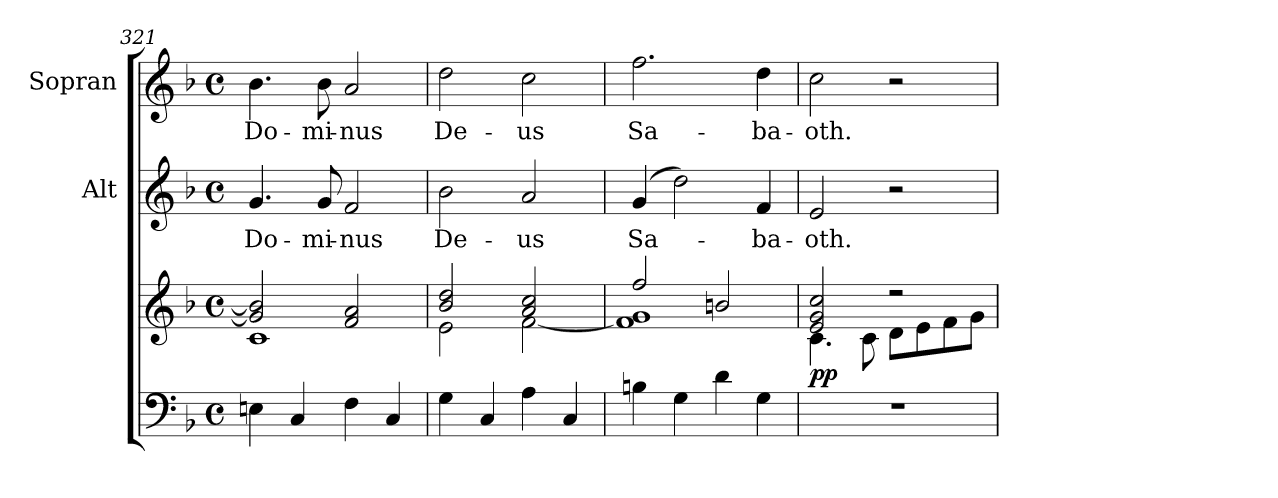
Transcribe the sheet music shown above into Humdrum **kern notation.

**kern	**kern	**dynam	**kern	**text	**kern	**text
*part3	*part3	*part3	*part2	*part2	*part1	*part1
*staff4	*staff3	*staff3/4	*staff2	*staff2	*staff1	*staff1
*	*	*	*I"Alt	*	*I"Sopran	*
*	*	*	*I'A.	*	*I'S.	*
!!LO:LB:g=z
*clefF4	*clefG2	*	*clefG2	*	*clefG2	*
*k[b-]	*k[b-]	*	*k[b-]	*	*k[b-]	*
*F:	*F:	*	*F:	*	*F:	*
*M4/4	*M4/4	*	*M4/4	*	*M4/4	*
*met(c)	*met(c)	*	*met(c)	*	*met(c)	*
=321	=321	=321	=321	=321	=321	=321
*	*^	*	*	*	*	*
!	!	!	!	!	!LO:LY:b	!	!LO:LY:b
4En\	2g/] 2b-/]	1c	.	4.g/	Do-	4.b-\	Do-
4C/	.	.	.	.	.	.	.
!	!	!	!	!	!LO:LY:b	!	!LO:LY:b
.	.	.	.	8g/	-mi-	8b-\	-mi-
!	!	!	!	!	!LO:LY:b	!	!LO:LY:b
4F\	2f/ 2a/	.	.	2f/	-nus	2a/	-nus
4C/	.	.	.	.	.	.	.
=322	=322	=322	=322	=322	=322	=322	=322
!	!	!	!	!	!LO:LY:b	!	!LO:LY:b
4G\	2b-/ 2dd/	2e\	.	2b-\	De-	2dd\	De-
4C/	.	.	.	.	.	.	.
!	!	!	!	!	!LO:LY:b	!	!LO:LY:b
4A\	2a/ 2cc/	[<2f\	.	2a/	-us	2cc\	-us
4C/	.	.	.	.	.	.	.
=323	=323	=323	=323	=323	=323	=323	=323
!	!	!	!	!	!LO:LY:b	!	!LO:LY:b
4Bn\	2ff/	1f] 1g	.	(4g/	Sa-	2.ff\	Sa-
4G\	.	.	.	2dd\)	.	.	.
4d\	2bn/	.	.	.	.	.	.
!	!	!	!	!	!LO:LY:b	!	!LO:LY:b
4G\	.	.	.	4f/	-ba-	4dd\	-ba-
=324	=324	=324	=324	=324	=324	=324	=324
!	!	!	!LO:DY:b	!	!LO:LY:b	!	!LO:LY:b
1r	2e/ 2g/ 2cc/	4.c\	pp	2e/	-oth.	2cc\	-oth.
.	.	8c\	.	.	.	.	.
.	2r	8d\L	.	2r	.	2r	.
.	.	8e\	.	.	.	.	.
.	.	8f\	.	.	.	.	.
.	.	8g\J	.	.	.	.	.
*	*v	*v	*	*	*	*	*
=	=	=	=	=	=	=
*-	*-	*-	*-	*-	*-	*-
